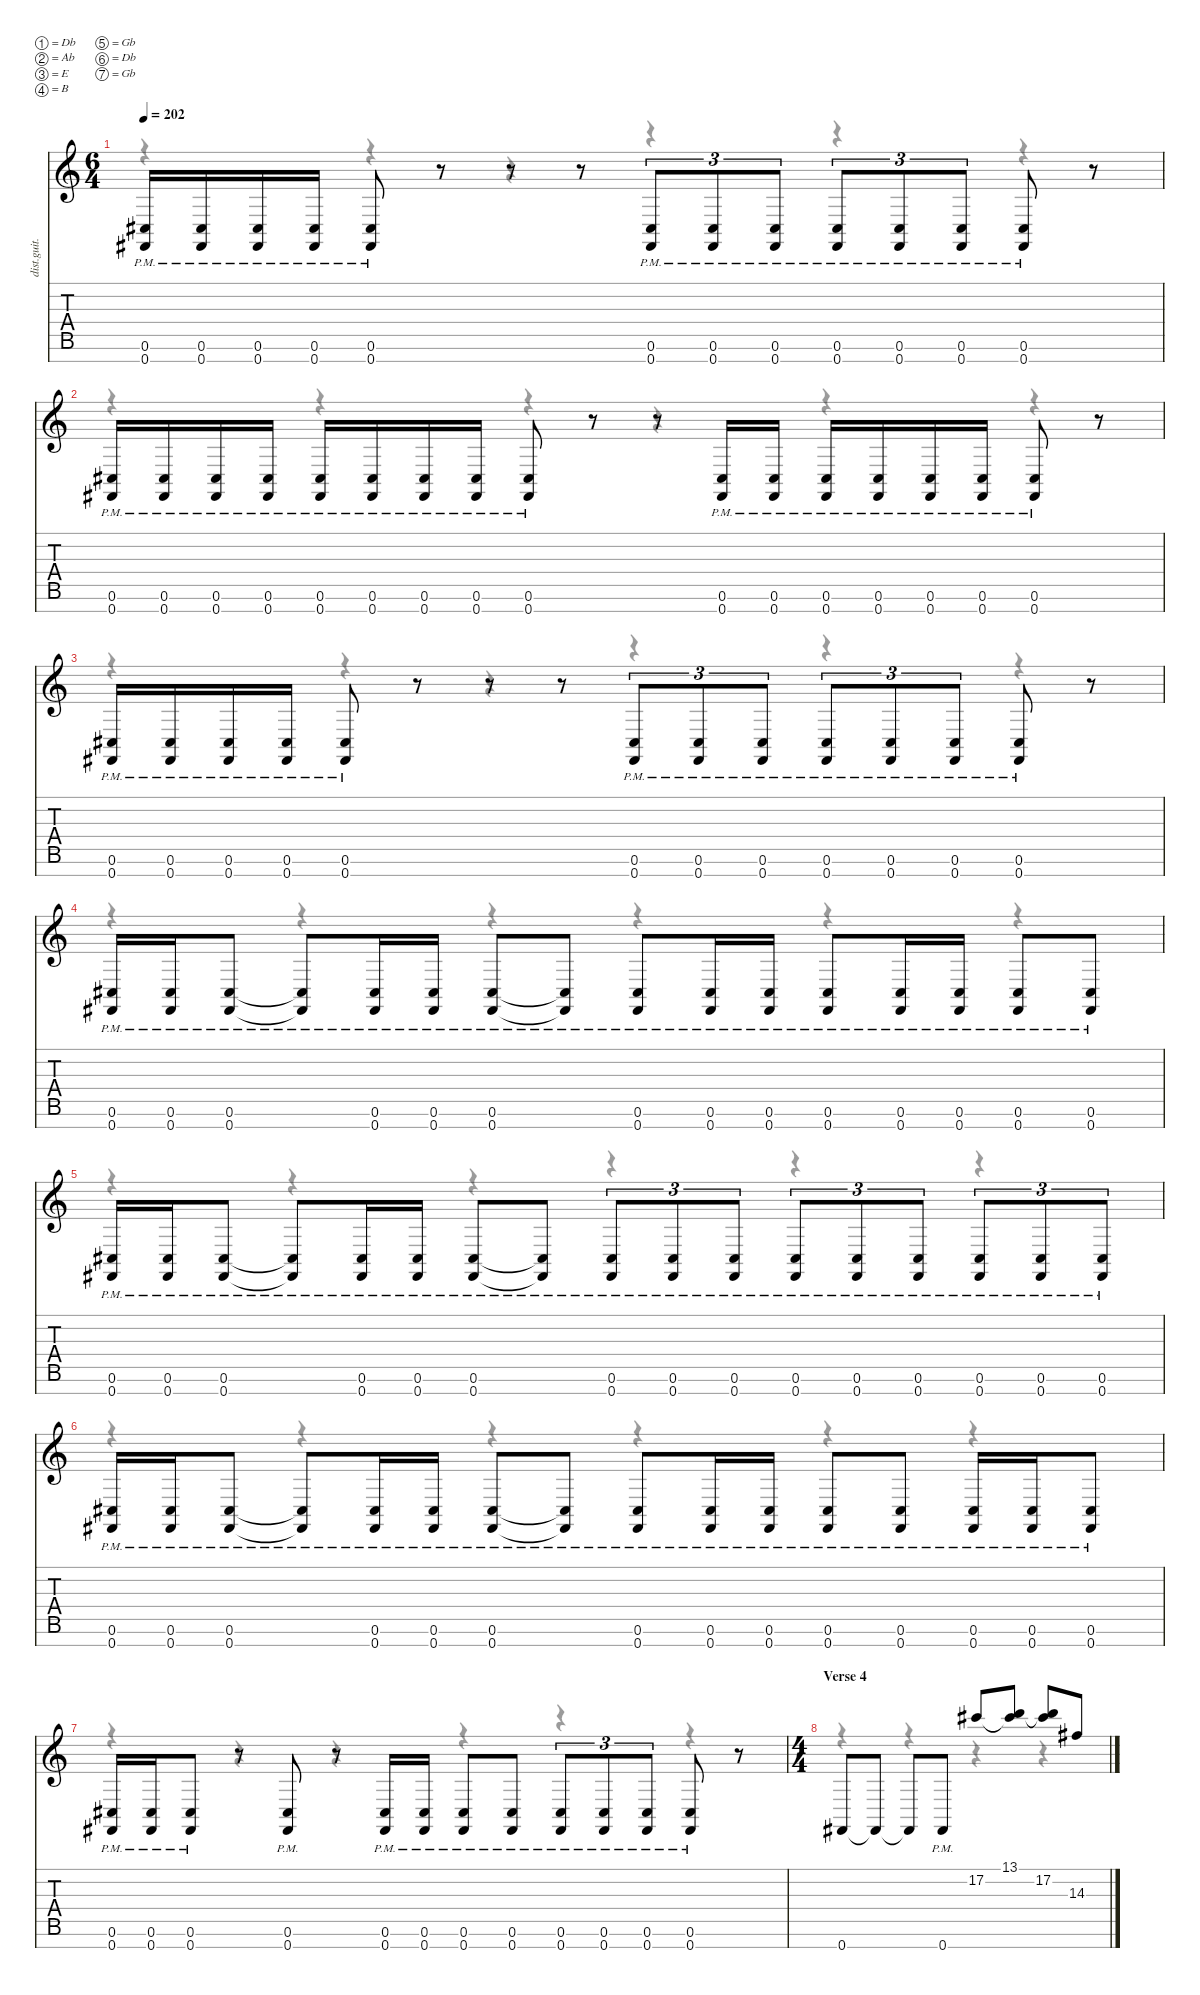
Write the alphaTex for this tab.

\defaultSystemsLayout 4
\hideDynamics
\bracketExtendMode nobrackets
\track ("Sean Price" "dist.guit.") {instrument distortionguitar}
\staff {score tabs}
\tuning (Db4 Ab3 E3 B2 Gb2 Db2 Gb1)
\voice
\ts (6 4)
\tempo 202
\clef g2
\ks c
(0.6{pm acc #} 0.7{pm acc #}).16{dy f beam Up} (0.6{pm acc #} 0.7{pm acc #}).16{beam Up} (0.6{pm acc #} 0.7{pm acc #}).16{beam Up} (0.6{pm acc #} 0.7{pm acc #}).16{beam Up} (0.6{pm acc #} 0.7{pm acc #}).8{beam Up} r.8{beam Up} r.8{beam Up} r.8{beam Up} (0.6{pm acc #} 0.7{pm acc #}).8{tu (3 2) beam Up} (0.6{pm acc #} 0.7{pm acc #}).8{tu (3 2) beam Up} (0.6{pm acc #} 0.7{pm acc #}).8{tu (3 2) beam Up} (0.6{pm acc #} 0.7{pm acc #}).8{tu (3 2) beam Up} (0.6{pm acc #} 0.7{pm acc #}).8{tu (3 2) beam Up} (0.6{pm acc #} 0.7{pm acc #}).8{tu (3 2) beam Up} (0.6{pm acc #} 0.7{pm acc #}).8{beam Up} r.8{beam Up} |
(0.6{pm acc #} 0.7{pm acc #}).16{beam Up} (0.6{pm acc #} 0.7{pm acc #}).16{beam Up} (0.6{pm acc #} 0.7{pm acc #}).16{beam Up} (0.6{pm acc #} 0.7{pm acc #}).16{beam Up} (0.6{pm acc #} 0.7{pm acc #}).16{beam Up} (0.6{pm acc #} 0.7{pm acc #}).16{beam Up} (0.6{pm acc #} 0.7{pm acc #}).16{beam Up} (0.6{pm acc #} 0.7{pm acc #}).16{beam Up} (0.6{pm acc #} 0.7{pm acc #}).8{beam Up} r.8{beam Up} r.8{beam Up} (0.6{pm acc #} 0.7{pm acc #}).16{beam Up} (0.6{pm acc #} 0.7{pm acc #}).16{beam Up} (0.6{pm acc #} 0.7{pm acc #}).16{beam Up} (0.6{pm acc #} 0.7{pm acc #}).16{beam Up} (0.6{pm acc #} 0.7{pm acc #}).16{beam Up} (0.6{pm acc #} 0.7{pm acc #}).16{beam Up} (0.6{pm acc #} 0.7{pm acc #}).8{beam Up} r.8{beam Up} |
(0.6{pm acc #} 0.7{pm acc #}).16{beam Up} (0.6{pm acc #} 0.7{pm acc #}).16{beam Up} (0.6{pm acc #} 0.7{pm acc #}).16{beam Up} (0.6{pm acc #} 0.7{pm acc #}).16{beam Up} (0.6{pm acc #} 0.7{pm acc #}).8{beam Up} r.8{beam Up} r.8{beam Up} r.8{beam Up} (0.6{pm acc #} 0.7{pm acc #}).8{tu (3 2) beam Up} (0.6{pm acc #} 0.7{pm acc #}).8{tu (3 2) beam Up} (0.6{pm acc #} 0.7{pm acc #}).8{tu (3 2) beam Up} (0.6{pm acc #} 0.7{pm acc #}).8{tu (3 2) beam Up} (0.6{pm acc #} 0.7{pm acc #}).8{tu (3 2) beam Up} (0.6{pm acc #} 0.7{pm acc #}).8{tu (3 2) beam Up} (0.6{pm acc #} 0.7{pm acc #}).8{beam Up} r.8{beam Up} |
(0.6{pm acc #} 0.7{pm acc #}).16{beam Up} (0.6{pm acc #} 0.7{pm acc #}).16{beam Up} (0.6{pm acc #} 0.7{pm acc #}).8{beam Up} (0.6{pm t acc #} 0.7{pm t acc #}).8{beam Up} (0.6{pm acc #} 0.7{pm acc #}).16{beam Up} (0.6{pm acc #} 0.7{pm acc #}).16{beam Up} (0.6{pm acc #} 0.7{pm acc #}).8{beam Up} (0.6{pm t acc #} 0.7{pm t acc #}).8{beam Up} (0.6{pm acc #} 0.7{pm acc #}).8{beam Up} (0.6{pm acc #} 0.7{pm acc #}).16{beam Up} (0.6{pm acc #} 0.7{pm acc #}).16{beam Up} (0.6{pm acc #} 0.7{pm acc #}).8{beam Up} (0.6{pm acc #} 0.7{pm acc #}).16{beam Up} (0.6{pm acc #} 0.7{pm acc #}).16{beam Up} (0.6{pm acc #} 0.7{pm acc #}).8{beam Up} (0.6{pm acc #} 0.7{pm acc #}).8{beam Up} |
(0.6{pm acc #} 0.7{pm acc #}).16{beam Up} (0.6{pm acc #} 0.7{pm acc #}).16{beam Up} (0.6{pm acc #} 0.7{pm acc #}).8{beam Up} (0.6{pm t acc #} 0.7{pm t acc #}).8{beam Up} (0.6{pm acc #} 0.7{pm acc #}).16{beam Up} (0.6{pm acc #} 0.7{pm acc #}).16{beam Up} (0.6{pm acc #} 0.7{pm acc #}).8{beam Up} (0.6{pm t acc #} 0.7{pm t acc #}).8{beam Up} (0.6{pm acc #} 0.7{pm acc #}).8{tu (3 2) beam Up} (0.6{pm acc #} 0.7{pm acc #}).8{tu (3 2) beam Up} (0.6{pm acc #} 0.7{pm acc #}).8{tu (3 2) beam Up} (0.6{pm acc #} 0.7{pm acc #}).8{tu (3 2) beam Up} (0.6{pm acc #} 0.7{pm acc #}).8{tu (3 2) beam Up} (0.6{pm acc #} 0.7{pm acc #}).8{tu (3 2) beam Up} (0.6{pm acc #} 0.7{pm acc #}).8{tu (3 2) beam Up} (0.6{pm acc #} 0.7{pm acc #}).8{tu (3 2) beam Up} (0.6{pm acc #} 0.7{pm acc #}).8{tu (3 2) beam Up} |
(0.6{pm acc #} 0.7{pm acc #}).16{beam Up} (0.6{pm acc #} 0.7{pm acc #}).16{beam Up} (0.6{pm acc #} 0.7{pm acc #}).8{beam Up} (0.6{pm t acc #} 0.7{pm t acc #}).8{beam Up} (0.6{pm acc #} 0.7{pm acc #}).16{beam Up} (0.6{pm acc #} 0.7{pm acc #}).16{beam Up} (0.6{pm acc #} 0.7{pm acc #}).8{beam Up} (0.6{pm t acc #} 0.7{pm t acc #}).8{beam Up} (0.6{pm acc #} 0.7{pm acc #}).8{beam Up} (0.6{pm acc #} 0.7{pm acc #}).16{beam Up} (0.6{pm acc #} 0.7{pm acc #}).16{beam Up} (0.6{pm acc #} 0.7{pm acc #}).8{beam Up} (0.6{pm acc #} 0.7{pm acc #}).8{beam Up} (0.6{pm acc #} 0.7{pm acc #}).16{beam Up} (0.6{pm acc #} 0.7{pm acc #}).16{beam Up} (0.6{pm acc #} 0.7{pm acc #}).8{beam Up} |
(0.6{pm acc #} 0.7{pm acc #}).16{beam Up} (0.6{pm acc #} 0.7{pm acc #}).16{beam Up} (0.6{pm acc #} 0.7{pm acc #}).8{beam Up} r.8{beam Up} (0.6{pm acc #} 0.7{pm acc #}).8{beam Up} r.8{beam Up} (0.6{pm acc #} 0.7{pm acc #}).16{beam Up} (0.6{pm acc #} 0.7{pm acc #}).16{beam Up} (0.6{pm acc #} 0.7{pm acc #}).8{beam Up} (0.6{pm acc #} 0.7{pm acc #}).8{beam Up} (0.6{pm acc #} 0.7{pm acc #}).8{tu (3 2) beam Up} (0.6{pm acc #} 0.7{pm acc #}).8{tu (3 2) beam Up} (0.6{pm acc #} 0.7{pm acc #}).8{tu (3 2) beam Up} (0.6{pm acc #} 0.7{pm acc #}).8{beam Up} r.8{beam Up} |
\ts (4 4)
\beaming (8 2 2 2 2)
\section ("" "Verse 4")
0.7{acc #}.8{beam Up} 0.7{t acc #}.8{beam Up} 0.7{t acc #}.8{beam Up} 0.7{pm acc #}.8{beam Up} 17.2{acc #}.8{beam Up} (13.1 17.2{t acc #}).8{beam Up} (13.1{t} 17.2{acc #}).8{beam Up} 14.3{acc #}.8{beam Up}
\voice
\clef g2
\ottava regular
\simile none
\ks c
r.4{dy mf beam Down} r.4{beam Down} r.4{beam Down} r.4{beam Down} r.4{beam Down} r.4{beam Down} |
r.4{beam Down} r.4{beam Down} r.4{beam Down} r.4{beam Down} r.4{beam Down} r.4{beam Down} |
r.4{beam Down} r.4{beam Down} r.4{beam Down} r.4{beam Down} r.4{beam Down} r.4{beam Down} |
r.4{beam Down} r.4{beam Down} r.4{beam Down} r.4{beam Down} r.4{beam Down} r.4{beam Down} |
r.4{beam Down} r.4{beam Down} r.4{beam Down} r.4{beam Down} r.4{beam Down} r.4{beam Down} |
r.4{beam Down} r.4{beam Down} r.4{beam Down} r.4{beam Down} r.4{beam Down} r.4{beam Down} |
r.4{beam Down} r.4{beam Down} r.4{beam Down} r.4{beam Down} r.4{beam Down} r.4{beam Down} |
r.4{beam Down} r.4{beam Down} r.4{beam Down} r.4{beam Down}
